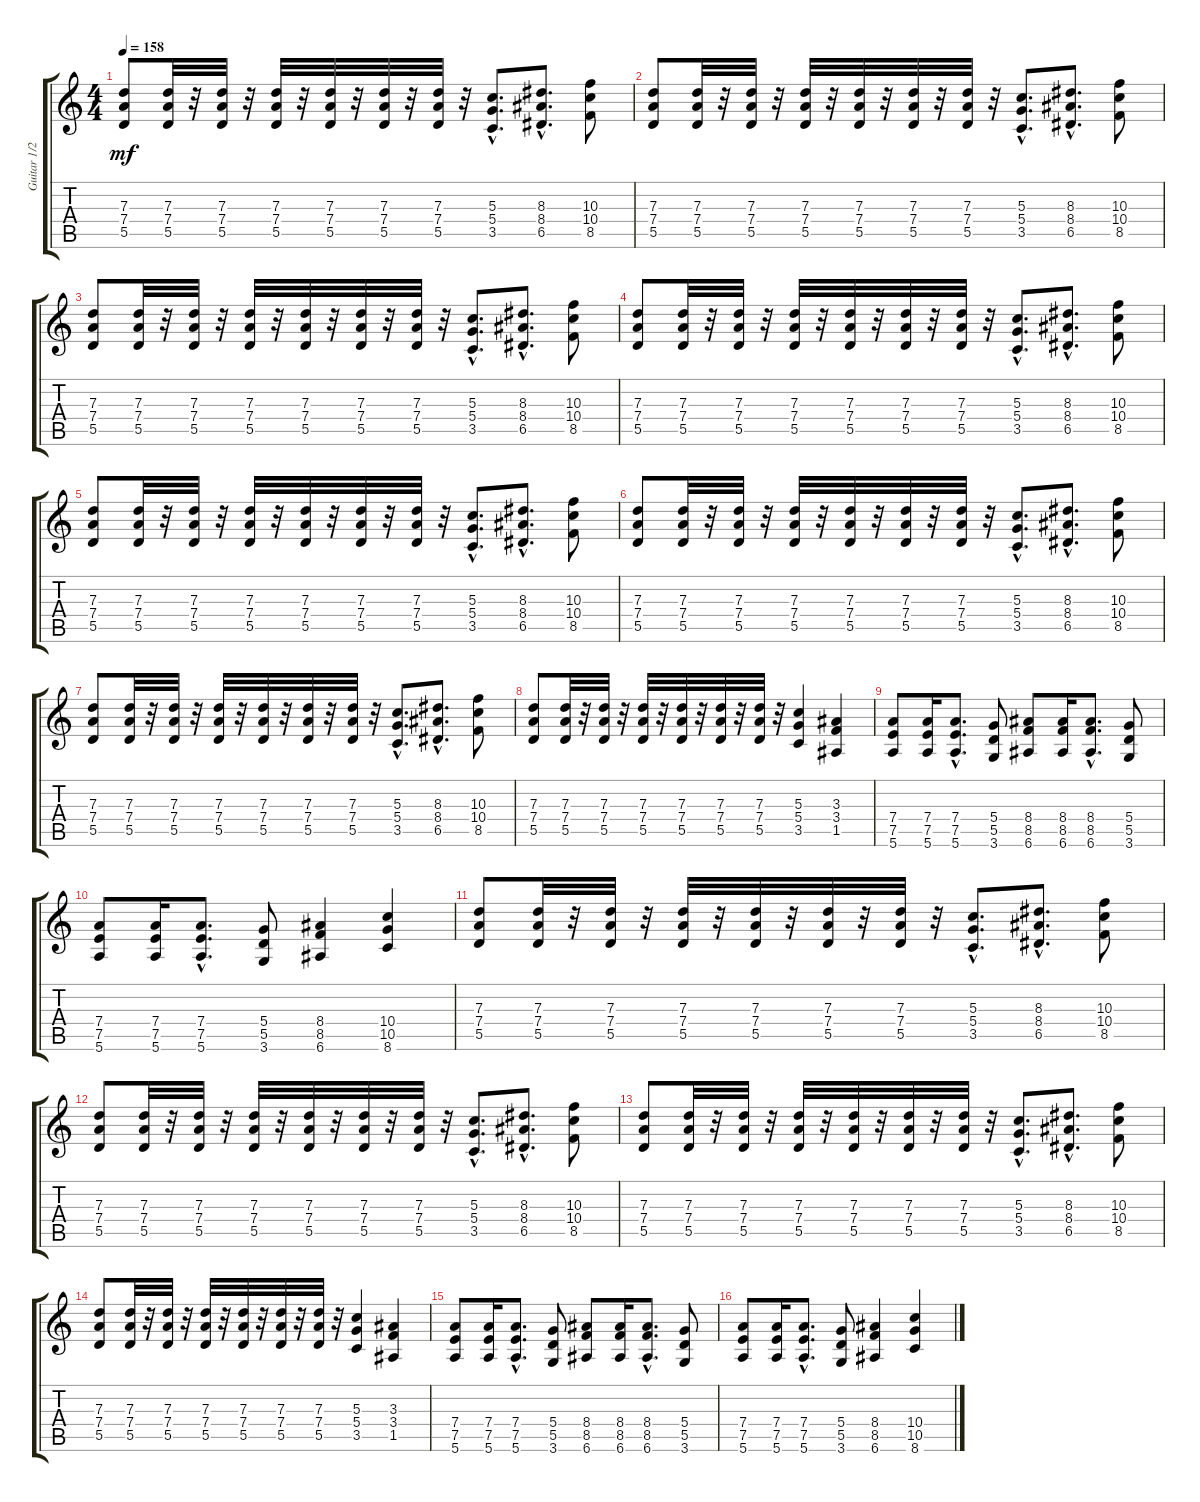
\track ("Guitar 1/2 - Brett Gurewitz/Greg Hetson" "Guitar 1/2") {instrument distortionguitar}
\staff {score tabs}
\tuning (E4 B3 G3 D3 A2 E2) {hide}
\ts (4 4)
\tempo 158
\clef g2
\ks c
(7.3 7.4 5.5).8{dy mf instrument distortionguitar} (7.3 7.4 5.5).32 r.32 (7.3 7.4 5.5).32 r.32 (7.3 7.4 5.5).32 r.32 (7.3 7.4 5.5).32 r.32 (7.3 7.4 5.5).32 r.32 (7.3 7.4 5.5).32 r.32 (5.3{hac} 5.4{hac} 3.5{hac}).8{d} (8.3{hac} 8.4{hac} 6.5{hac}).8{d} (10.3 10.4 8.5).8 |
(7.3 7.4 5.5).8 (7.3 7.4 5.5).32 r.32 (7.3 7.4 5.5).32 r.32 (7.3 7.4 5.5).32 r.32 (7.3 7.4 5.5).32 r.32 (7.3 7.4 5.5).32 r.32 (7.3 7.4 5.5).32 r.32 (5.3{hac} 5.4{hac} 3.5{hac}).8{d} (8.3{hac} 8.4{hac} 6.5{hac}).8{d} (10.3 10.4 8.5).8 |
(7.3 7.4 5.5).8 (7.3 7.4 5.5).32 r.32 (7.3 7.4 5.5).32 r.32 (7.3 7.4 5.5).32 r.32 (7.3 7.4 5.5).32 r.32 (7.3 7.4 5.5).32 r.32 (7.3 7.4 5.5).32 r.32 (5.3{hac} 5.4{hac} 3.5{hac}).8{d} (8.3{hac} 8.4{hac} 6.5{hac}).8{d} (10.3 10.4 8.5).8 |
(7.3 7.4 5.5).8 (7.3 7.4 5.5).32 r.32 (7.3 7.4 5.5).32 r.32 (7.3 7.4 5.5).32 r.32 (7.3 7.4 5.5).32 r.32 (7.3 7.4 5.5).32 r.32 (7.3 7.4 5.5).32 r.32 (5.3{hac} 5.4{hac} 3.5{hac}).8{d} (8.3{hac} 8.4{hac} 6.5{hac}).8{d} (10.3 10.4 8.5).8 |
(7.3 7.4 5.5).8 (7.3 7.4 5.5).32 r.32 (7.3 7.4 5.5).32 r.32 (7.3 7.4 5.5).32 r.32 (7.3 7.4 5.5).32 r.32 (7.3 7.4 5.5).32 r.32 (7.3 7.4 5.5).32 r.32 (5.3{hac} 5.4{hac} 3.5{hac}).8{d} (8.3{hac} 8.4{hac} 6.5{hac}).8{d} (10.3 10.4 8.5).8 |
(7.3 7.4 5.5).8 (7.3 7.4 5.5).32 r.32 (7.3 7.4 5.5).32 r.32 (7.3 7.4 5.5).32 r.32 (7.3 7.4 5.5).32 r.32 (7.3 7.4 5.5).32 r.32 (7.3 7.4 5.5).32 r.32 (5.3{hac} 5.4{hac} 3.5{hac}).8{d} (8.3{hac} 8.4{hac} 6.5{hac}).8{d} (10.3 10.4 8.5).8 |
(7.3 7.4 5.5).8 (7.3 7.4 5.5).32 r.32 (7.3 7.4 5.5).32 r.32 (7.3 7.4 5.5).32 r.32 (7.3 7.4 5.5).32 r.32 (7.3 7.4 5.5).32 r.32 (7.3 7.4 5.5).32 r.32 (5.3{hac} 5.4{hac} 3.5{hac}).8{d} (8.3{hac} 8.4{hac} 6.5{hac}).8{d} (10.3 10.4 8.5).8 |
(7.3 7.4 5.5).8 (7.3 7.4 5.5).32 r.32 (7.3 7.4 5.5).32 r.32 (7.3 7.4 5.5).32 r.32 (7.3 7.4 5.5).32 r.32 (7.3 7.4 5.5).32 r.32 (7.3 7.4 5.5).32 r.32 (5.3 5.4 3.5).4 (3.3 3.4 1.5).4 |
(7.4 7.5 5.6).8 (7.4 7.5 5.6).16 (7.4{hac} 7.5{hac} 5.6{hac}).8{d} (5.4 5.5 3.6).8 (8.4 8.5 6.6).8 (8.4 8.5 6.6).16 (8.4{hac} 8.5{hac} 6.6{hac}).8{d} (5.4 5.5 3.6).8 |
(7.4 7.5 5.6).8 (7.4 7.5 5.6).16 (7.4{hac} 7.5{hac} 5.6{hac}).8{d} (5.4 5.5 3.6).8 (8.4 8.5 6.6).4 (10.4 10.5 8.6).4 |
(7.3 7.4 5.5).8 (7.3 7.4 5.5).32 r.32 (7.3 7.4 5.5).32 r.32 (7.3 7.4 5.5).32 r.32 (7.3 7.4 5.5).32 r.32 (7.3 7.4 5.5).32 r.32 (7.3 7.4 5.5).32 r.32 (5.3{hac} 5.4{hac} 3.5{hac}).8{d} (8.3{hac} 8.4{hac} 6.5{hac}).8{d} (10.3 10.4 8.5).8 |
(7.3 7.4 5.5).8 (7.3 7.4 5.5).32 r.32 (7.3 7.4 5.5).32 r.32 (7.3 7.4 5.5).32 r.32 (7.3 7.4 5.5).32 r.32 (7.3 7.4 5.5).32 r.32 (7.3 7.4 5.5).32 r.32 (5.3{hac} 5.4{hac} 3.5{hac}).8{d} (8.3{hac} 8.4{hac} 6.5{hac}).8{d} (10.3 10.4 8.5).8 |
(7.3 7.4 5.5).8 (7.3 7.4 5.5).32 r.32 (7.3 7.4 5.5).32 r.32 (7.3 7.4 5.5).32 r.32 (7.3 7.4 5.5).32 r.32 (7.3 7.4 5.5).32 r.32 (7.3 7.4 5.5).32 r.32 (5.3{hac} 5.4{hac} 3.5{hac}).8{d} (8.3{hac} 8.4{hac} 6.5{hac}).8{d} (10.3 10.4 8.5).8 |
(7.3 7.4 5.5).8 (7.3 7.4 5.5).32 r.32 (7.3 7.4 5.5).32 r.32 (7.3 7.4 5.5).32 r.32 (7.3 7.4 5.5).32 r.32 (7.3 7.4 5.5).32 r.32 (7.3 7.4 5.5).32 r.32 (5.3 5.4 3.5).4 (3.3 3.4 1.5).4 |
(7.4 7.5 5.6).8 (7.4 7.5 5.6).16 (7.4{hac} 7.5{hac} 5.6{hac}).8{d} (5.4 5.5 3.6).8 (8.4 8.5 6.6).8 (8.4 8.5 6.6).16 (8.4{hac} 8.5{hac} 6.6{hac}).8{d} (5.4 5.5 3.6).8 |
(7.4 7.5 5.6).8 (7.4 7.5 5.6).16 (7.4{hac} 7.5{hac} 5.6{hac}).8{d} (5.4 5.5 3.6).8 (8.4 8.5 6.6).4 (10.4 10.5 8.6).4
